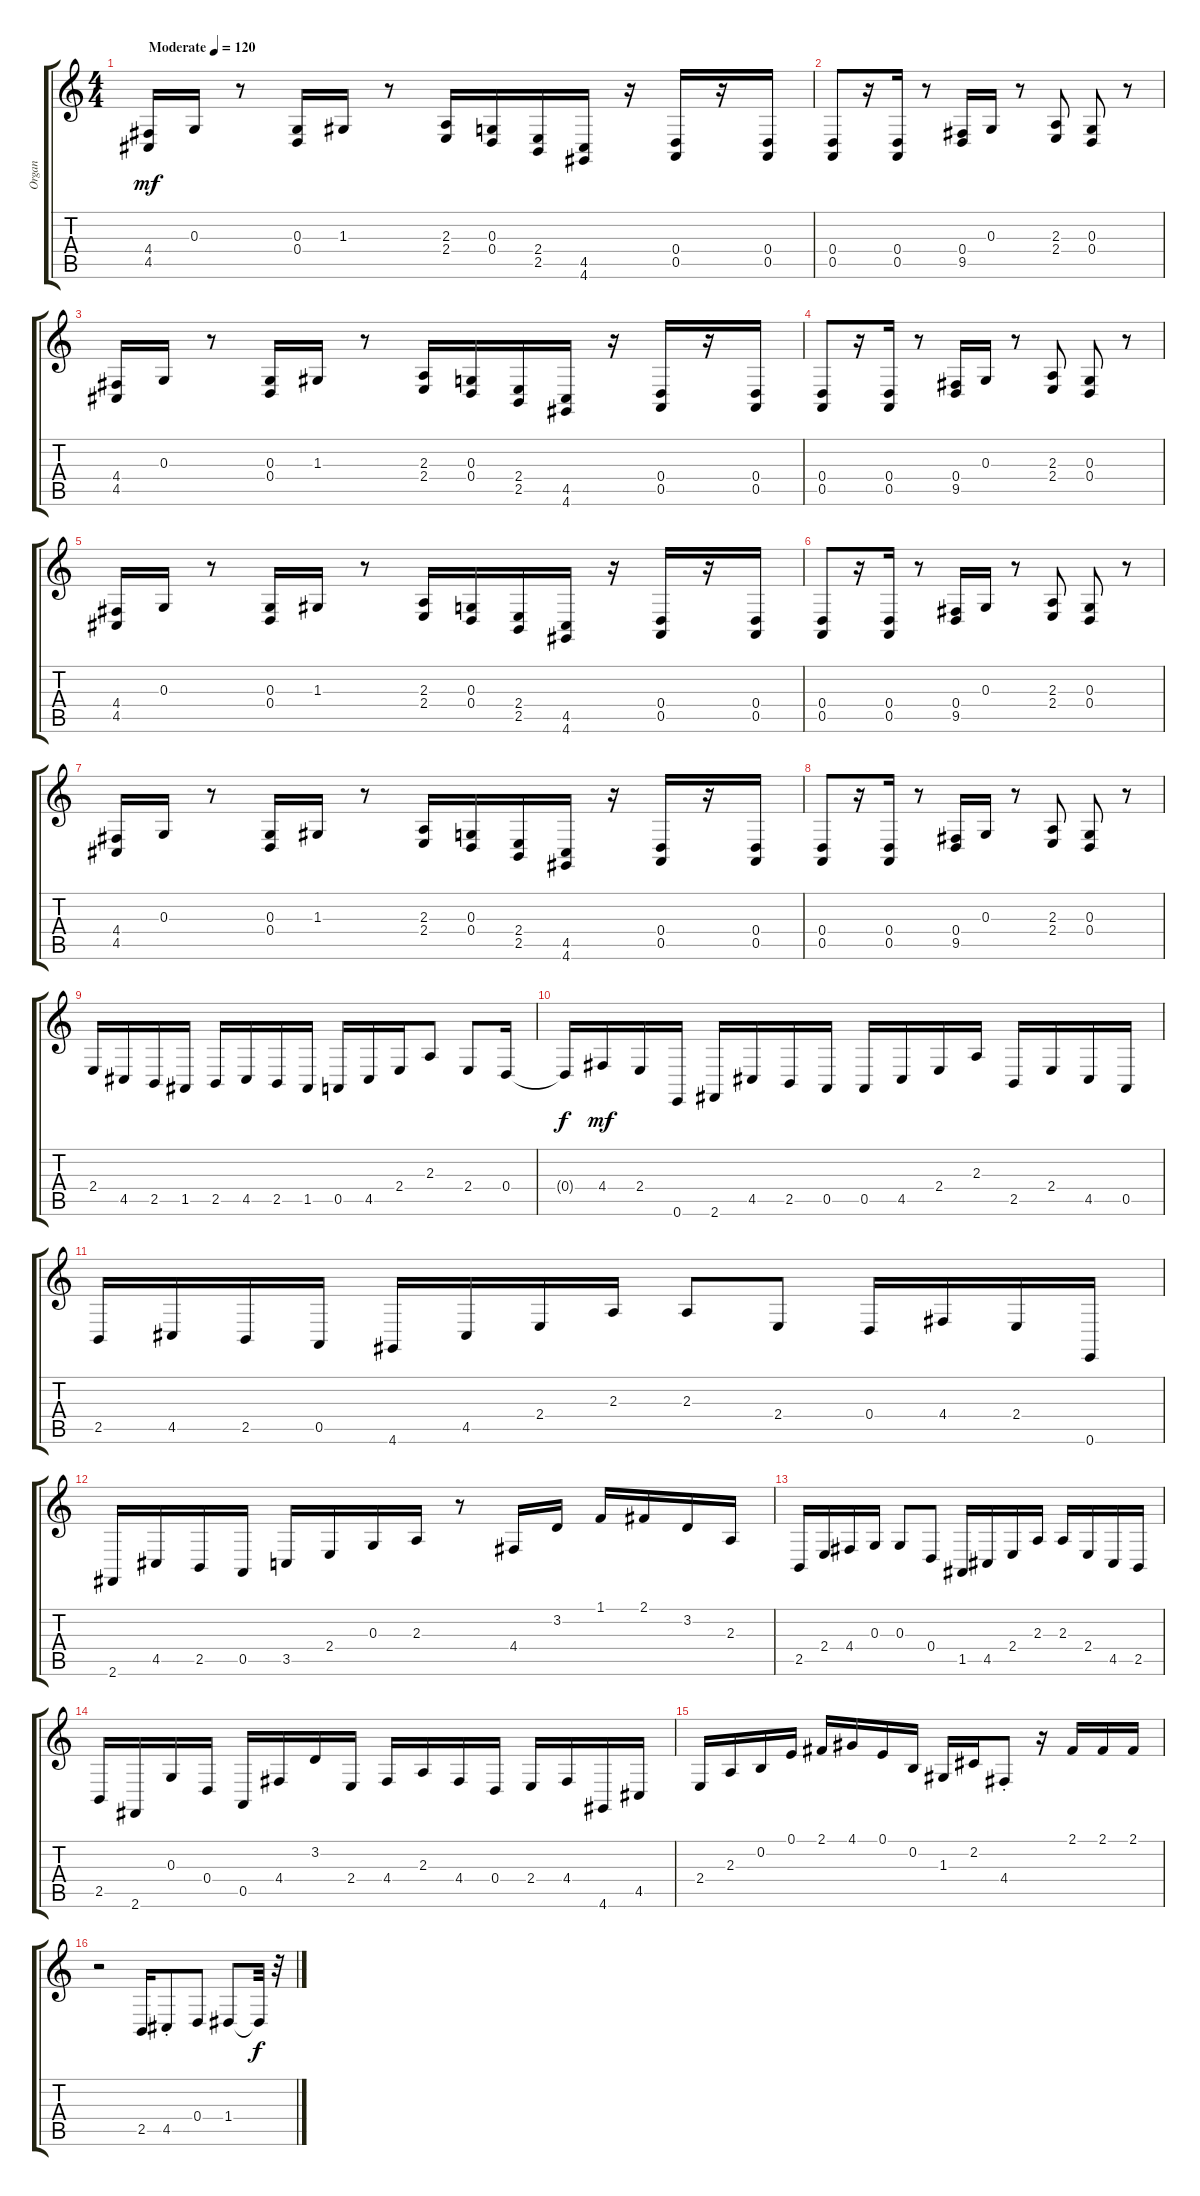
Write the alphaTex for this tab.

\track ("Organ" "Organ") {instrument harpsichord}
\staff {score tabs}
\tuning (E4 B3 G3 D3 A2 E2) {hide}
\ts (4 4)
\tempo (120 "Moderate")
\clef g2
\ks c
(4.4 4.5).16{dy mf instrument harpsichord} 0.3.16 r.8 (0.3 0.4).16 1.3.16 r.8 (2.3 2.4).16 (0.3 0.4).16 (2.4 2.5).16 (4.5 4.6).16 r.16 (0.4 0.5).16 r.16 (0.4 0.5).16 |
(0.4 0.5).8 r.16 (0.4 0.5).16 r.8 (0.4 9.5).16 0.3.16 r.8 (2.3 2.4).8 (0.3 0.4).8 r.8 |
(4.4 4.5).16 0.3.16 r.8 (0.3 0.4).16 1.3.16 r.8 (2.3 2.4).16 (0.3 0.4).16 (2.4 2.5).16 (4.5 4.6).16 r.16 (0.4 0.5).16 r.16 (0.4 0.5).16 |
(0.4 0.5).8 r.16 (0.4 0.5).16 r.8 (0.4 9.5).16 0.3.16 r.8 (2.3 2.4).8 (0.3 0.4).8 r.8 |
(4.4 4.5).16 0.3.16 r.8 (0.3 0.4).16 1.3.16 r.8 (2.3 2.4).16 (0.3 0.4).16 (2.4 2.5).16 (4.5 4.6).16 r.16 (0.4 0.5).16 r.16 (0.4 0.5).16 |
(0.4 0.5).8 r.16 (0.4 0.5).16 r.8 (0.4 9.5).16 0.3.16 r.8 (2.3 2.4).8 (0.3 0.4).8 r.8 |
(4.4 4.5).16 0.3.16 r.8 (0.3 0.4).16 1.3.16 r.8 (2.3 2.4).16 (0.3 0.4).16 (2.4 2.5).16 (4.5 4.6).16 r.16 (0.4 0.5).16 r.16 (0.4 0.5).16 |
(0.4 0.5).8 r.16 (0.4 0.5).16 r.8 (0.4 9.5).16 0.3.16 r.8 (2.3 2.4).8 (0.3 0.4).8 r.8 |
2.4.16 4.5.16 2.5.16 1.5.16 2.5.16 4.5.16 2.5.16 1.5.16 0.5.16 4.5.16 2.4.16 2.3.8 2.4.8 0.4.16 |
0.4{t}.16{dy f} 4.4.16{dy mf} 2.4.16 0.6.16 2.6.16 4.5.16 2.5.16 0.5.16 0.5.16 4.5.16 2.4.16 2.3.16 2.5.16 2.4.16 4.5.16 0.5.16 |
2.5.16 4.5.16 2.5.16 0.5.16 4.6.16 4.5.16 2.4.16 2.3.16 2.3.8 2.4.8 0.4.16 4.4.16 2.4.16 0.6.16 |
2.6.16 4.5.16 2.5.16 0.5.16 3.5.16 2.4.16 0.3.16 2.3.16 r.8 4.4.16 3.2.16 1.1.16 2.1.16 3.2.16 2.3.16 |
2.5.16 2.4.16 4.4.16 0.3.16 0.3.8 0.4.8 1.5.16 4.5.16 2.4.16 2.3.16 2.3.16 2.4.16 4.5.16 2.5.16 |
2.5.16 2.6.16 0.3.16 0.4.16 0.5.16 4.4.16 3.2.16 2.4.16 4.4.16 2.3.16 4.4.16 0.4.16 2.4.16 4.4.16 4.6.16 4.5.16 |
2.4.16 2.3.16 0.2.16 0.1.16 2.1.16 4.1.16 0.1.16 0.2.16 1.3.16 2.2.16 4.4{st}.8 r.16 2.1.16 2.1.16 2.1.16 |
r.2 2.5.16 4.5{st}.8 0.4.8 1.4.8 1.4{t}.32{dy f} r.32
